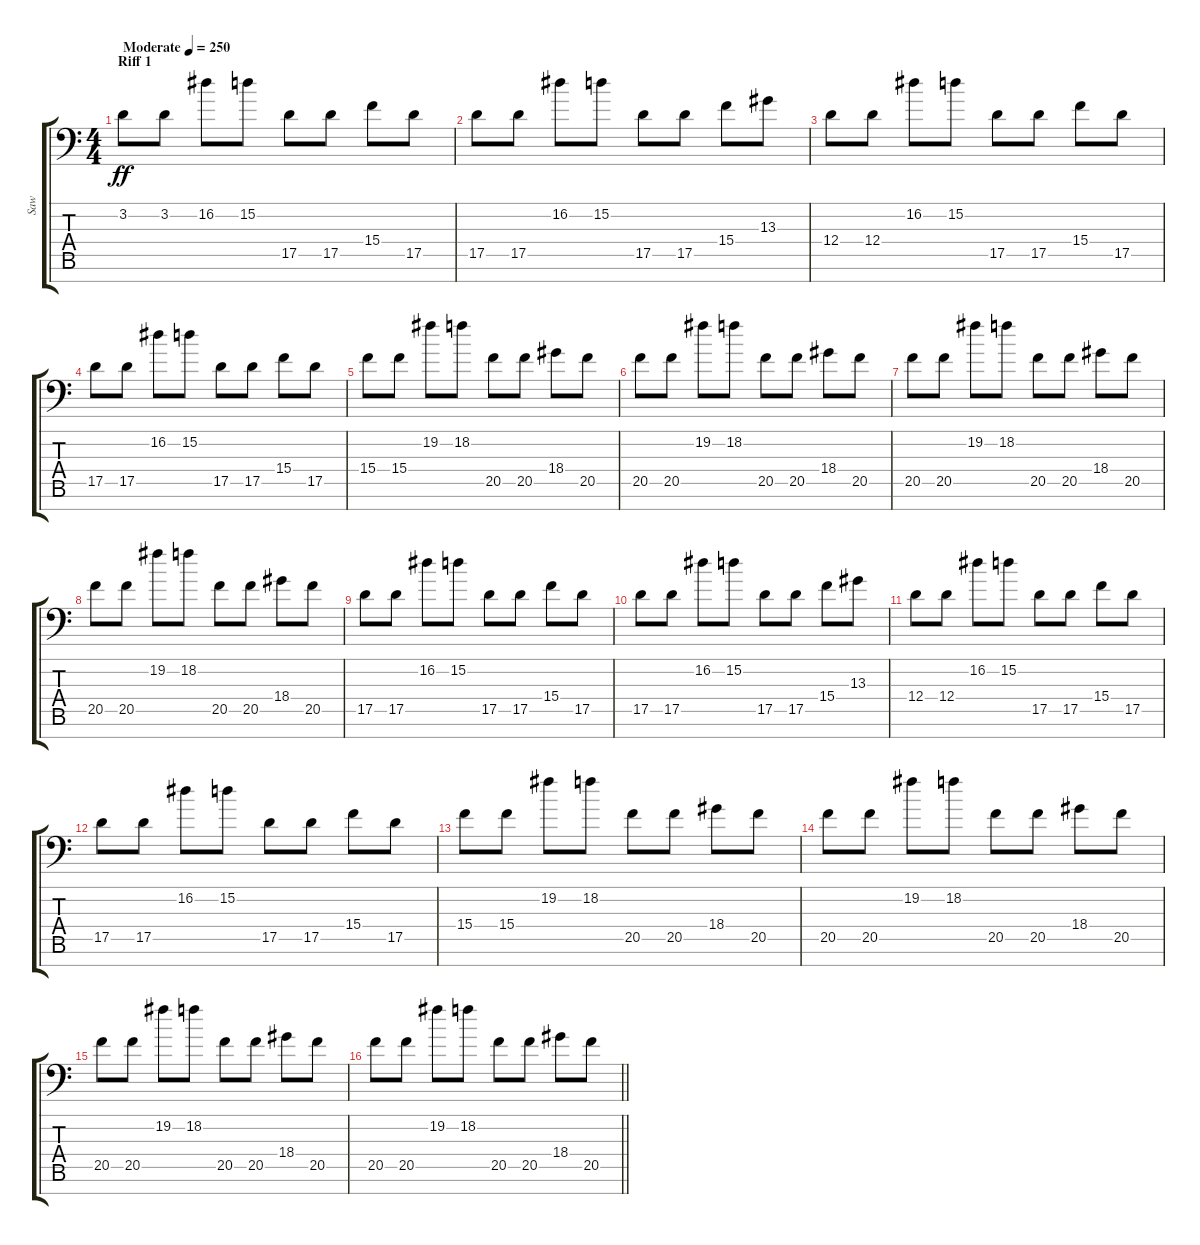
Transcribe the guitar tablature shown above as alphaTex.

\track ("Saw" "Saw") {instrument lead2sawtooth}
\staff {score tabs}
\tuning (C8 B3 G3 D3 A2 E2 C-1) {hide}
\ts (4 4)
\section ("" "Riff 1")
\tempo (250 "Moderate")
\clef f4
\ks c
3.2.8{dy ff instrument lead2sawtooth} 3.2.8 16.2.8 15.2.8 17.5.8 17.5.8 15.4.8 17.5.8 |
17.5.8 17.5.8 16.2.8 15.2.8 17.5.8 17.5.8 15.4.8 13.3.8 |
12.4.8 12.4.8 16.2.8 15.2.8 17.5.8 17.5.8 15.4.8 17.5.8 |
17.5.8 17.5.8 16.2.8 15.2.8 17.5.8 17.5.8 15.4.8 17.5.8 |
15.4.8 15.4.8 19.2.8 18.2.8 20.5.8 20.5.8 18.4.8 20.5.8 |
20.5.8 20.5.8 19.2.8 18.2.8 20.5.8 20.5.8 18.4.8 20.5.8 |
20.5.8 20.5.8 19.2.8 18.2.8 20.5.8 20.5.8 18.4.8 20.5.8 |
20.5.8 20.5.8 19.2.8 18.2.8 20.5.8 20.5.8 18.4.8 20.5.8 |
17.5.8 17.5.8 16.2.8 15.2.8 17.5.8 17.5.8 15.4.8 17.5.8 |
17.5.8 17.5.8 16.2.8 15.2.8 17.5.8 17.5.8 15.4.8 13.3.8 |
12.4.8 12.4.8 16.2.8 15.2.8 17.5.8 17.5.8 15.4.8 17.5.8 |
17.5.8 17.5.8 16.2.8 15.2.8 17.5.8 17.5.8 15.4.8 17.5.8 |
15.4.8 15.4.8 19.2.8 18.2.8 20.5.8 20.5.8 18.4.8 20.5.8 |
20.5.8 20.5.8 19.2.8 18.2.8 20.5.8 20.5.8 18.4.8 20.5.8 |
20.5.8 20.5.8 19.2.8 18.2.8 20.5.8 20.5.8 18.4.8 20.5.8 |
\barLineRight lightlight
20.5.8 20.5.8 19.2.8 18.2.8 20.5.8 20.5.8 18.4.8 20.5.8
